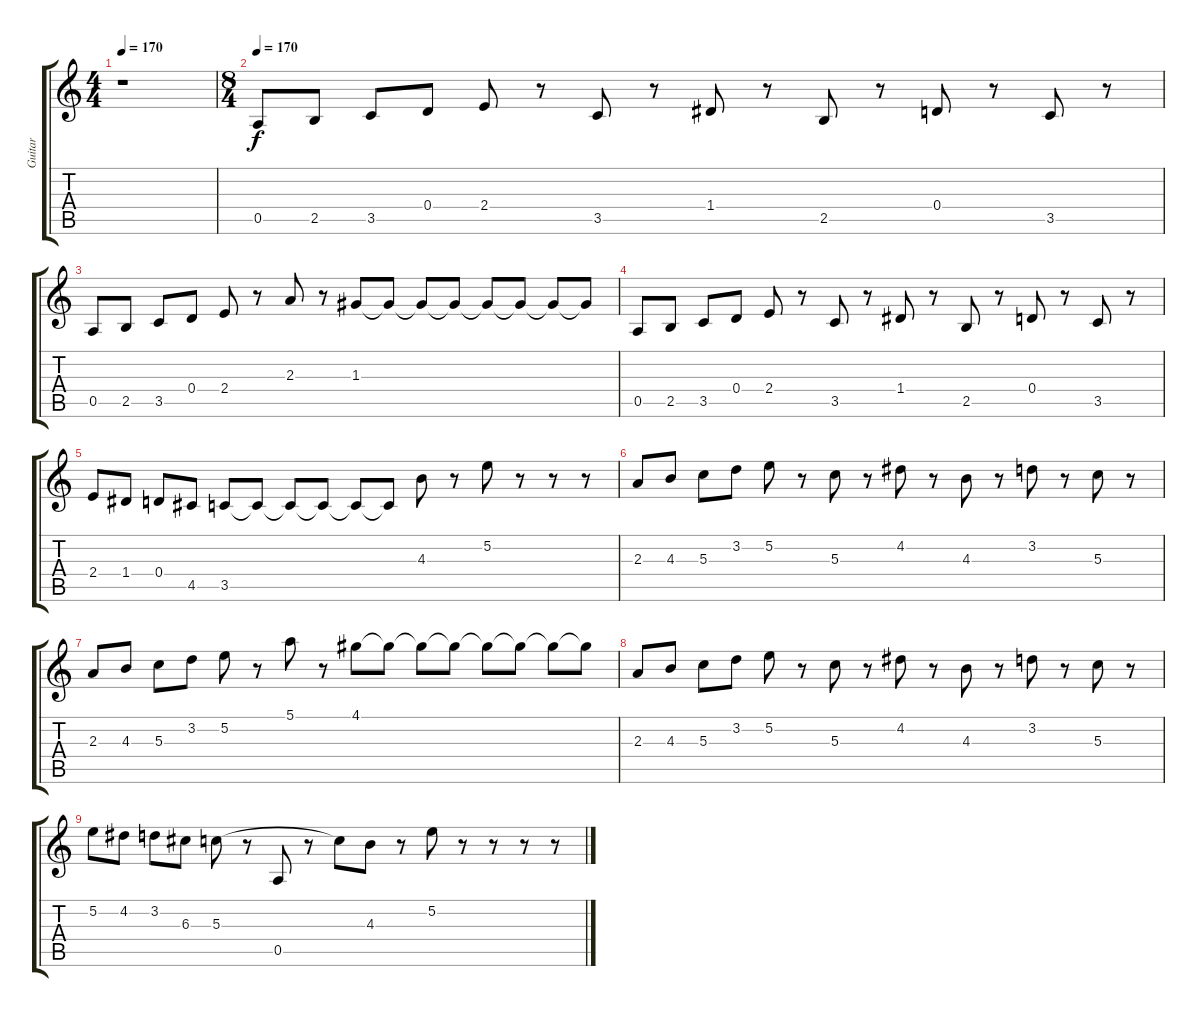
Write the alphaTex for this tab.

\track ("Guitar" "Guitar") {instrument overdrivenguitar}
\staff {score tabs}
\tuning (E4 B3 G3 D3 A2 E2) {hide}
\ts (4 4)
\tempo 170
\tempo 180
\tempo 170
\clef g2
\ks c
r.1{dy f instrument overdrivenguitar} |
\ts (8 4)
\tempo 170
0.5.8 2.5.8 3.5.8 0.4.8 2.4.8 r.8 3.5.8 r.8 1.4.8 r.8 2.5.8 r.8 0.4.8 r.8 3.5.8 r.8 |
0.5.8 2.5.8 3.5.8 0.4.8 2.4.8 r.8 2.3.8 r.8 1.3.8 1.3{t}.8 1.3{t}.8 1.3{t}.8 1.3{t}.8 1.3{t}.8 1.3{t}.8 1.3{t}.8 |
0.5.8 2.5.8 3.5.8 0.4.8 2.4.8 r.8 3.5.8 r.8 1.4.8 r.8 2.5.8 r.8 0.4.8 r.8 3.5.8 r.8 |
2.4.8 1.4.8 0.4.8 4.5.8 3.5.8 3.5{t}.8 3.5{t}.8 3.5{t}.8 3.5{t}.8 3.5{t}.8 4.3.8 r.8 5.2.8 r.8 r.8 r.8 |
2.3.8 4.3.8 5.3.8 3.2.8 5.2.8 r.8 5.3.8 r.8 4.2.8 r.8 4.3.8 r.8 3.2.8 r.8 5.3.8 r.8 |
2.3.8 4.3.8 5.3.8 3.2.8 5.2.8 r.8 5.1.8 r.8 4.1.8 4.1{t}.8 4.1{t}.8 4.1{t}.8 4.1{t}.8 4.1{t}.8 4.1{t}.8 4.1{t}.8 |
2.3.8 4.3.8 5.3.8 3.2.8 5.2.8 r.8 5.3.8 r.8 4.2.8 r.8 4.3.8 r.8 3.2.8 r.8 5.3.8 r.8 |
5.2.8 4.2.8 3.2.8 6.3.8 5.3.8 r.8 0.5.8 r.8 5.3{t}.8 4.3.8 r.8 5.2.8 r.8 r.8 r.8 r.8
